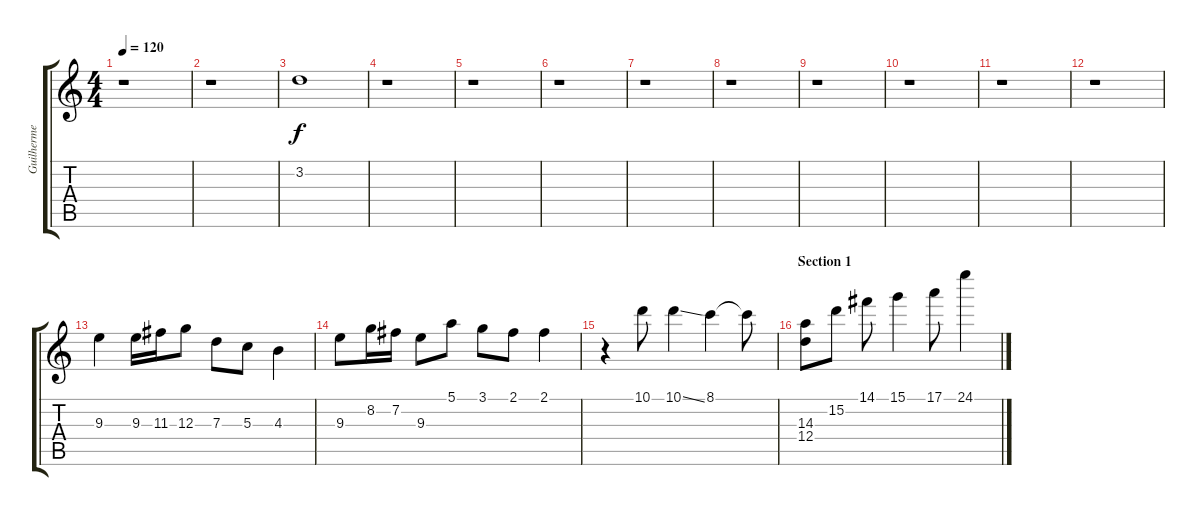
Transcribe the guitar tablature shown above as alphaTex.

\track ("Guilherme Belão" "Guilherme ") {instrument overdrivenguitar}
\staff {score tabs}
\tuning (E4 B3 G3 D3 A2 E2) {hide}
\ts (4 4)
\tempo 120
\clef g2
\ks c
r.1{dy f instrument overdrivenguitar} |
r.1 |
3.2.1{volume 9} |
r.1 |
r.1 |
r.1 |
r.1 |
r.1 |
r.1 |
r.1 |
r.1 |
r.1 |
9.3.4{volume 9} 9.3.16 11.3.16 12.3.8 7.3.8 5.3.8 4.3.4 |
9.3.8 8.2.16 7.2.16 9.3.8 5.1.8 3.1.8 2.1.8 2.1.4 |
r.4 10.1.8 10.1{ss}.4 8.1.4 8.1{t}.8 |
\section ("" "Section 1")
(14.3 12.4).8 15.2.8 14.1.8 15.1.4 17.1.8 24.1.4
